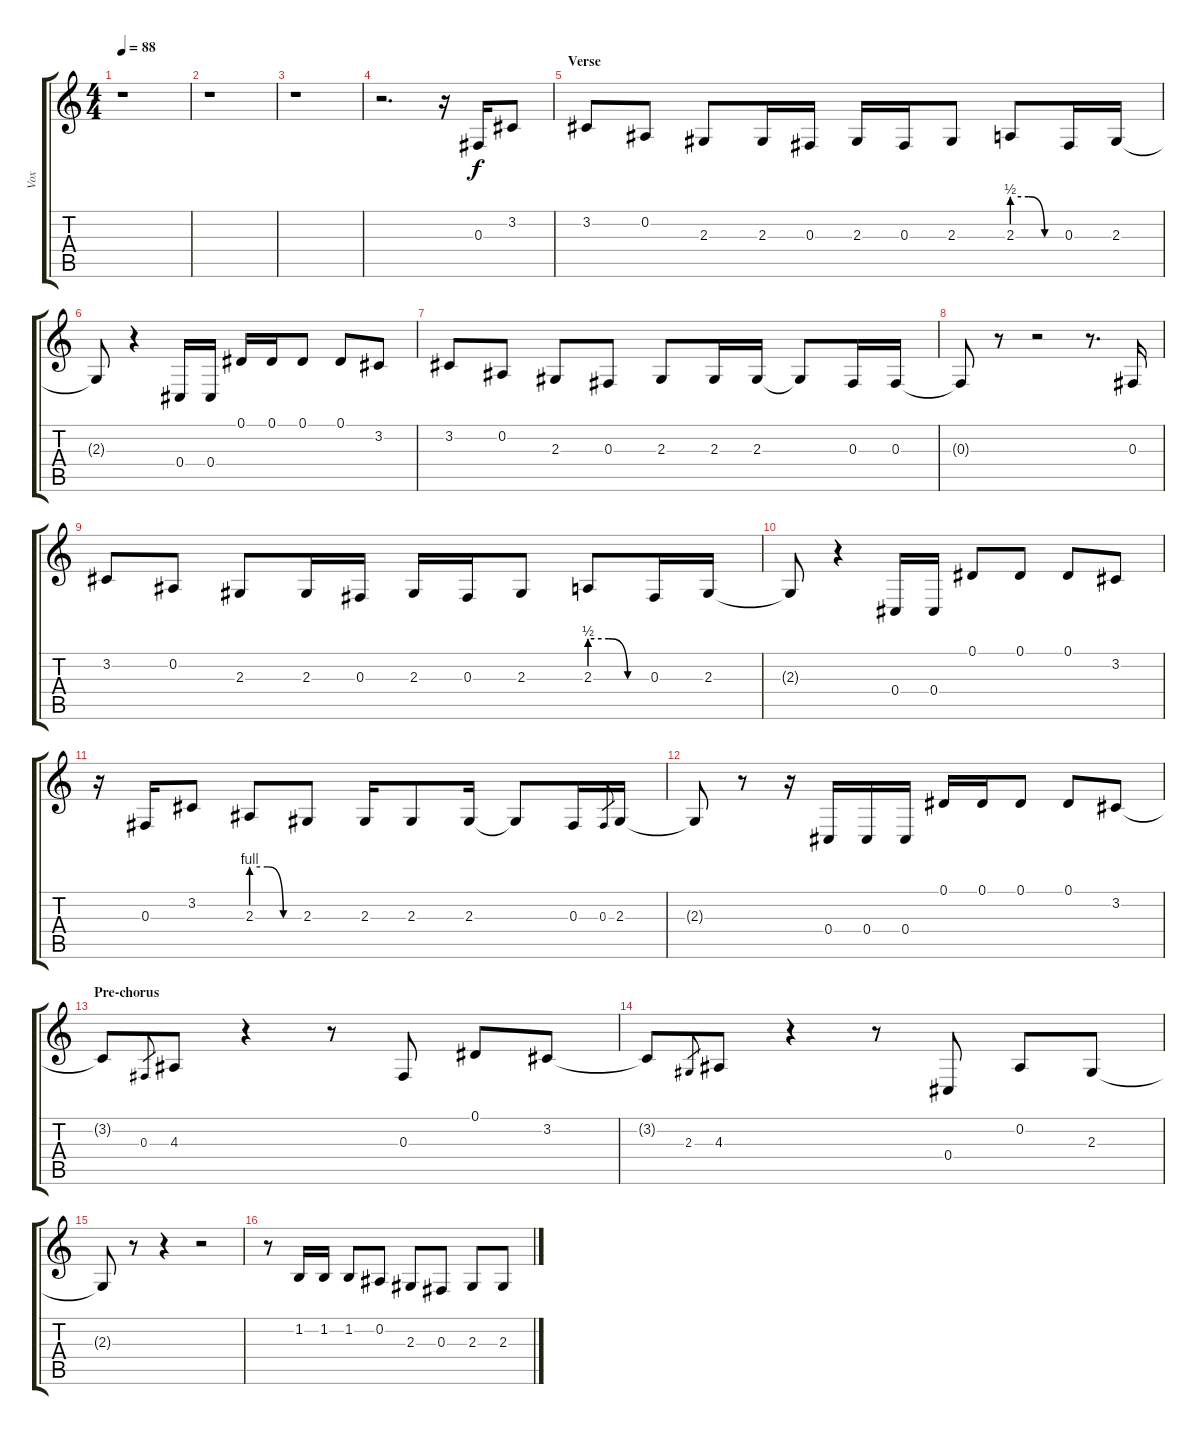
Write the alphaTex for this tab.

\track ("Vox" "Vox") {instrument bassoon}
\staff {score tabs}
\tuning (Eb4 Bb3 Gb3 Db3 Ab2 Eb2) {hide}
\ts (4 4)
\tempo 88
\clef g2
\ks c
r.1{dy f instrument bassoon} |
r.1 |
r.1 |
r.2{d} r.16 0.3.16 3.2.8 |
\section ("" "Verse")
3.2.8 0.2.8 2.3.8 2.3.16 0.3.16 2.3.16 0.3.16 2.3.8 2.3{be (custom 0 2 20 2 40 0 60 0)}.8 0.3.16 2.3.16 |
2.3{t}.8 r.4 0.4.16 0.4.16 0.1.16 0.1.16 0.1.8 0.1.8 3.2.8 |
3.2.8 0.2.8 2.3.8 0.3.8 2.3.8 2.3.16 2.3.16 2.3{t}.8 0.3.16 0.3.16 |
0.3{t}.8 r.8 r.2 r.8{d} 0.3.16 |
3.2.8 0.2.8 2.3.8 2.3.16 0.3.16 2.3.16 0.3.16 2.3.8 2.3{be (custom 0 2 20 2 40 0 60 0)}.8 0.3.16 2.3.16 |
2.3{t}.8 r.4 0.4.16 0.4.16 0.1.8 0.1.8 0.1.8 3.2.8 |
r.16 0.3.16 3.2.8 2.3{be (custom 0 4 20 4 40 0 60 0)}.8 2.3.8 2.3.16 2.3.8 2.3.16 2.3{t}.8 0.3.16 0.3.8{gr} 2.3.16 |
2.3{t}.8 r.8 r.16 0.4.16 0.4.16 0.4.16 0.1.16 0.1.16 0.1.8 0.1.8 3.2.8 |
\section ("" "Pre-chorus")
3.2{t}.8 0.3.8{gr} 4.3.8 r.4 r.8 0.3.8 0.1.8 3.2.8 |
3.2{t}.8 2.3.8{gr} 4.3.8 r.4 r.8 0.4.8 0.2.8 2.3.8 |
2.3{t}.8 r.8 r.4 r.2 |
r.8 1.2.16 1.2.16 1.2.8 0.2.8 2.3.8 0.3.8 2.3.8 2.3.8
